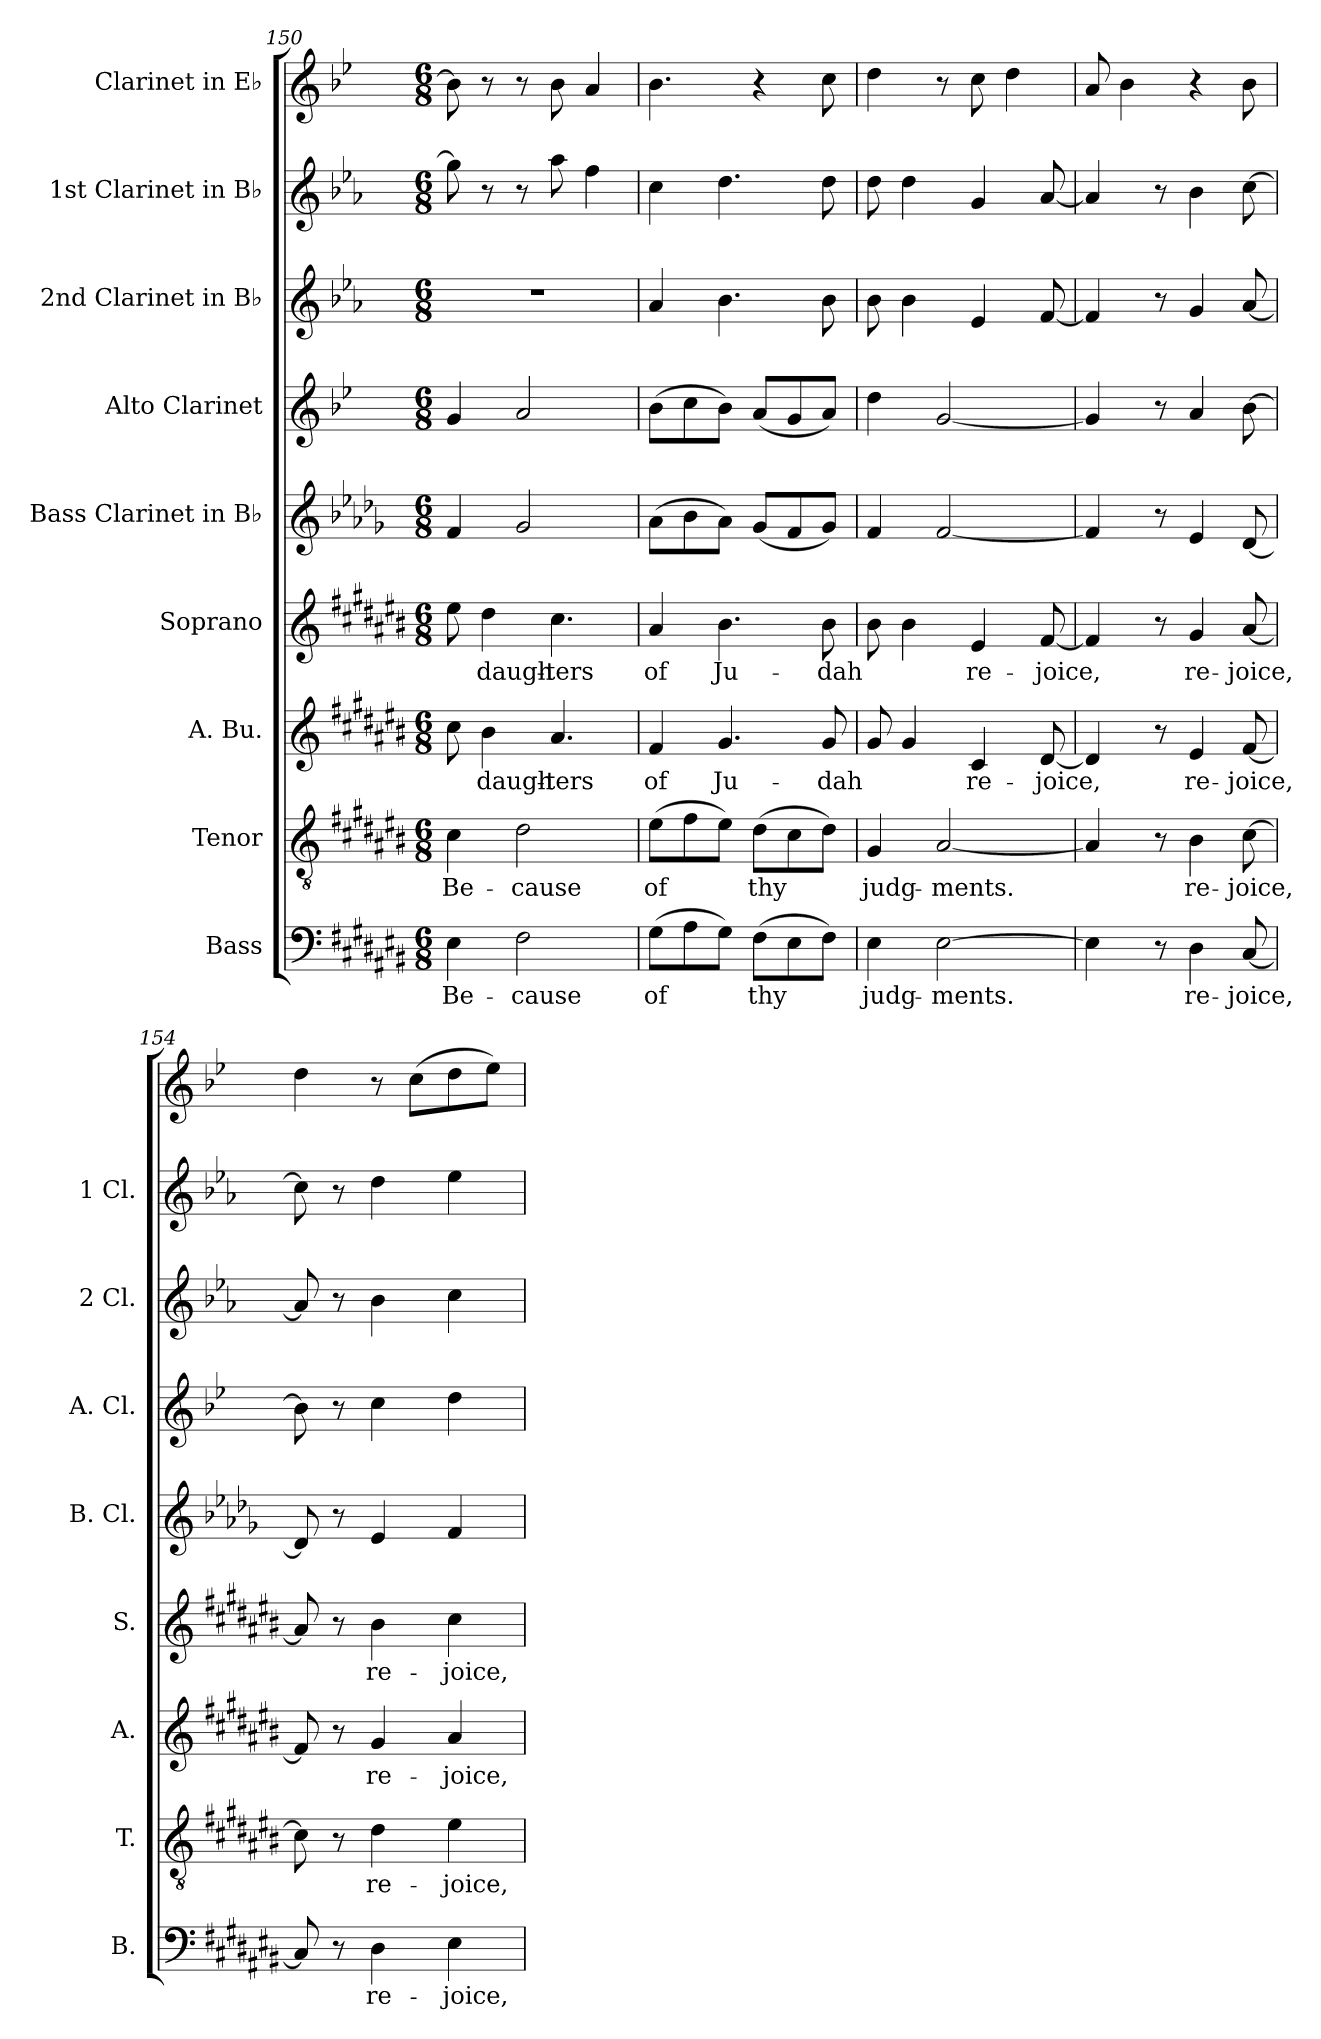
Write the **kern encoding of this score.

**kern	**text	**kern	**text	**kern	**text	**kern	**text	**kern	**kern	**kern	**kern	**kern
*part9	*part9	*part8	*part8	*part7	*part7	*part6	*part6	*part5	*part4	*part3	*part2	*part1
*staff9	*staff9	*staff8	*staff8	*staff7	*staff7	*staff6	*staff6	*staff5	*staff4	*staff3	*staff2	*staff1
*I"Bass	*	*I"Tenor	*	*I"A. Bu.	*	*I"Soprano	*	*I"Bass Clarinet in B♭	*I"Alto Clarinet	*I"2nd Clarinet in B♭	*I"1st Clarinet in B♭	*I"Clarinet in E♭
*I'B.	*	*I'T.	*	*I'A.	*	*I'S.	*	*I'B. Cl.	*I'A. Cl.	*I'2 Cl.	*I'1 Cl.	*
*clefF4	*	*clefGv2	*	*clefG2	*	*clefG2	*	*clefG2	*clefG2	*clefG2	*clefG2	*clefG2
*	*	*	*	*	*	*	*	*ITrd8c14	*ITrd5c9	*ITrd1c2	*ITrd1c2	*ITrd-2c-3
*k[f#c#g#d#a#e#b#]	*	*k[f#c#g#d#a#e#b#]	*	*k[f#c#g#d#a#e#b#]	*	*k[f#c#g#d#a#e#b#]	*	*k[b-e-a-d-g-]	*k[b-e-a-d-g-]	*k[b-e-a-d-g-]	*k[b-e-a-d-g-]	*k[b-e-a-d-g-]
*M6/8	*	*M6/8	*	*M6/8	*	*M6/8	*	*M6/8	*M6/8	*M6/8	*M6/8	*M6/8
=150	=150	=150	=150	=150	=150	=150	=150	=150	=150	=150	=150	=150
!	!LO:LY:b	!	!LO:LY:b	!	!	!	!	!	!	!	!	!
4E#\	Be-	4c#\	Be-	8cc#\	.	8ee#\	.	4F/	4B-/	2.r	8ff\]	8dd-\]
!	!	!	!	!	!LO:LY:b	!	!LO:LY:b	!	!	!	!	!
.	.	.	.	4b#\	daugh-	4dd#\	daugh-	.	.	.	8r	8r
!	!LO:LY:b	!	!LO:LY:b	!	!	!	!	!	!	!	!	!
2F#\	-cause	2d#\	-cause	.	.	.	.	2G-/	2c/	.	8r	8r
!	!	!	!	!	!LO:LY:b	!	!LO:LY:b	!	!	!	!	!
.	.	.	.	4.a#/	-ters	4.cc#\	-ters	.	.	.	8gg-\	8dd-\
.	.	.	.	.	.	.	.	.	.	.	4ee-\	4cc/
=151	=151	=151	=151	=151	=151	=151	=151	=151	=151	=151	=151	=151
!	!LO:LY:b	!	!LO:LY:b	!	!LO:LY:b	!	!LO:LY:b	!	!	!	!	!
(8G#\L	of	(8e#\L	of	4f#/	of	4a#/	of	(8A-\L	(8d-\L	4g-/	4b-\	4.dd-\
8A#\	.	8f#\	.	.	.	.	.	8B-\	8e-\	.	.	.
!	!	!	!	!	!LO:LY:b	!	!LO:LY:b	!	!	!	!	!
8G#\J)	.	8e#\J)	.	4.g#/	Ju-	4.b#\	Ju-	8A-\J)	8d-\J)	4.a-\	4.cc\	.
!	!LO:LY:b	!	!LO:LY:b	!	!	!	!	!	!	!	!	!
(8F#\L	thy	(8d#\L	thy	.	.	.	.	(8G-/L	(8c/L	.	.	4r
8E#\	.	8c#\	.	.	.	.	.	8F/	8B-/	.	.	.
!	!	!	!	!	!LO:LY:b	!	!LO:LY:b	!	!	!	!	!
8F#\J)	.	8d#\J)	.	8g#/	-dah	8b#\	-dah	8G-/J)	8c/J)	8a-\	8cc\	8ee-\
!!LO:PB:g=z
=152	=152	=152	=152	=152	=152	=152	=152	=152	=152	=152	=152	=152
!	!LO:LY:b	!	!LO:LY:b	!	!	!	!	!	!	!	!	!
4E#\	judg-	4G#/	judg-	8g#/	.	8b#\	.	4F/	4f\	8a-\	8cc\	4ff\
.	.	.	.	4g#/	.	4b#\	.	.	.	4a-\	4cc\	.
!	!LO:LY:b	!	!LO:LY:b	!	!	!	!	!	!	!	!	!
[2E#\	-ments.	[2A#/	-ments.	.	.	.	.	[2F/	[2B-/	.	.	8r
!	!	!	!	!	!LO:LY:b	!	!LO:LY:b	!	!	!	!	!
.	.	.	.	4c#/	re-	4e#/	re-	.	.	4d-/	4f/	8ee-\
.	.	.	.	.	.	.	.	.	.	.	.	4ff\
!	!	!	!	!	!LO:LY:b	!	!LO:LY:b	!	!	!	!	!
.	.	.	.	[8d#/	-joice,	[8f#/	-joice,	.	.	[8e-/	[8g-/	.
=153	=153	=153	=153	=153	=153	=153	=153	=153	=153	=153	=153	=153
4E#\]	.	4A#/]	.	4d#/]	.	4f#/]	.	4F/]	4B-/]	4e-/]	4g-/]	8cc/
.	.	.	.	.	.	.	.	.	.	.	.	4dd-\
8r	.	8r	.	8r	.	8r	.	8r	8r	8r	8r	.
!	!LO:LY:b	!	!LO:LY:b	!	!LO:LY:b	!	!LO:LY:b	!	!	!	!	!
4D#\	re-	4B#\	re-	4e#/	re-	4g#/	re-	4E-/	4c/	4f/	4a-\	4r
!	!LO:LY:b	!	!LO:LY:b	!	!LO:LY:b	!	!LO:LY:b	!	!	!	!	!
[8C#/	-joice,	[8c#\	-joice,	[8f#/	-joice,	[8a#/	-joice,	[8D-/	[8d-\	[8g-/	[8b-\	8dd-\
=154	=154	=154	=154	=154	=154	=154	=154	=154	=154	=154	=154	=154
8C#/]	.	8c#\]	.	8f#/]	.	8a#/]	.	8D-/]	8d-\]	8g-/]	8b-\]	4ff\
8r	.	8r	.	8r	.	8r	.	8r	8r	8r	8r	.
!	!LO:LY:b	!	!LO:LY:b	!	!LO:LY:b	!	!LO:LY:b	!	!	!	!	!
4D#\	re-	4d#\	re-	4g#/	re-	4b#\	re-	4E-/	4e-\	4a-\	4cc\	8r
.	.	.	.	.	.	.	.	.	.	.	.	(8ee-\L
!	!LO:LY:b	!	!LO:LY:b	!	!LO:LY:b	!	!LO:LY:b	!	!	!	!	!
4E#\	-joice,	4e#\	-joice,	4a#/	-joice,	4cc#\	-joice,	4F/	4f\	4b-\	4dd-\	8ff\
.	.	.	.	.	.	.	.	.	.	.	.	8gg-\J)
=	=	=	=	=	=	=	=	=	=	=	=	=
*-	*-	*-	*-	*-	*-	*-	*-	*-	*-	*-	*-	*-
